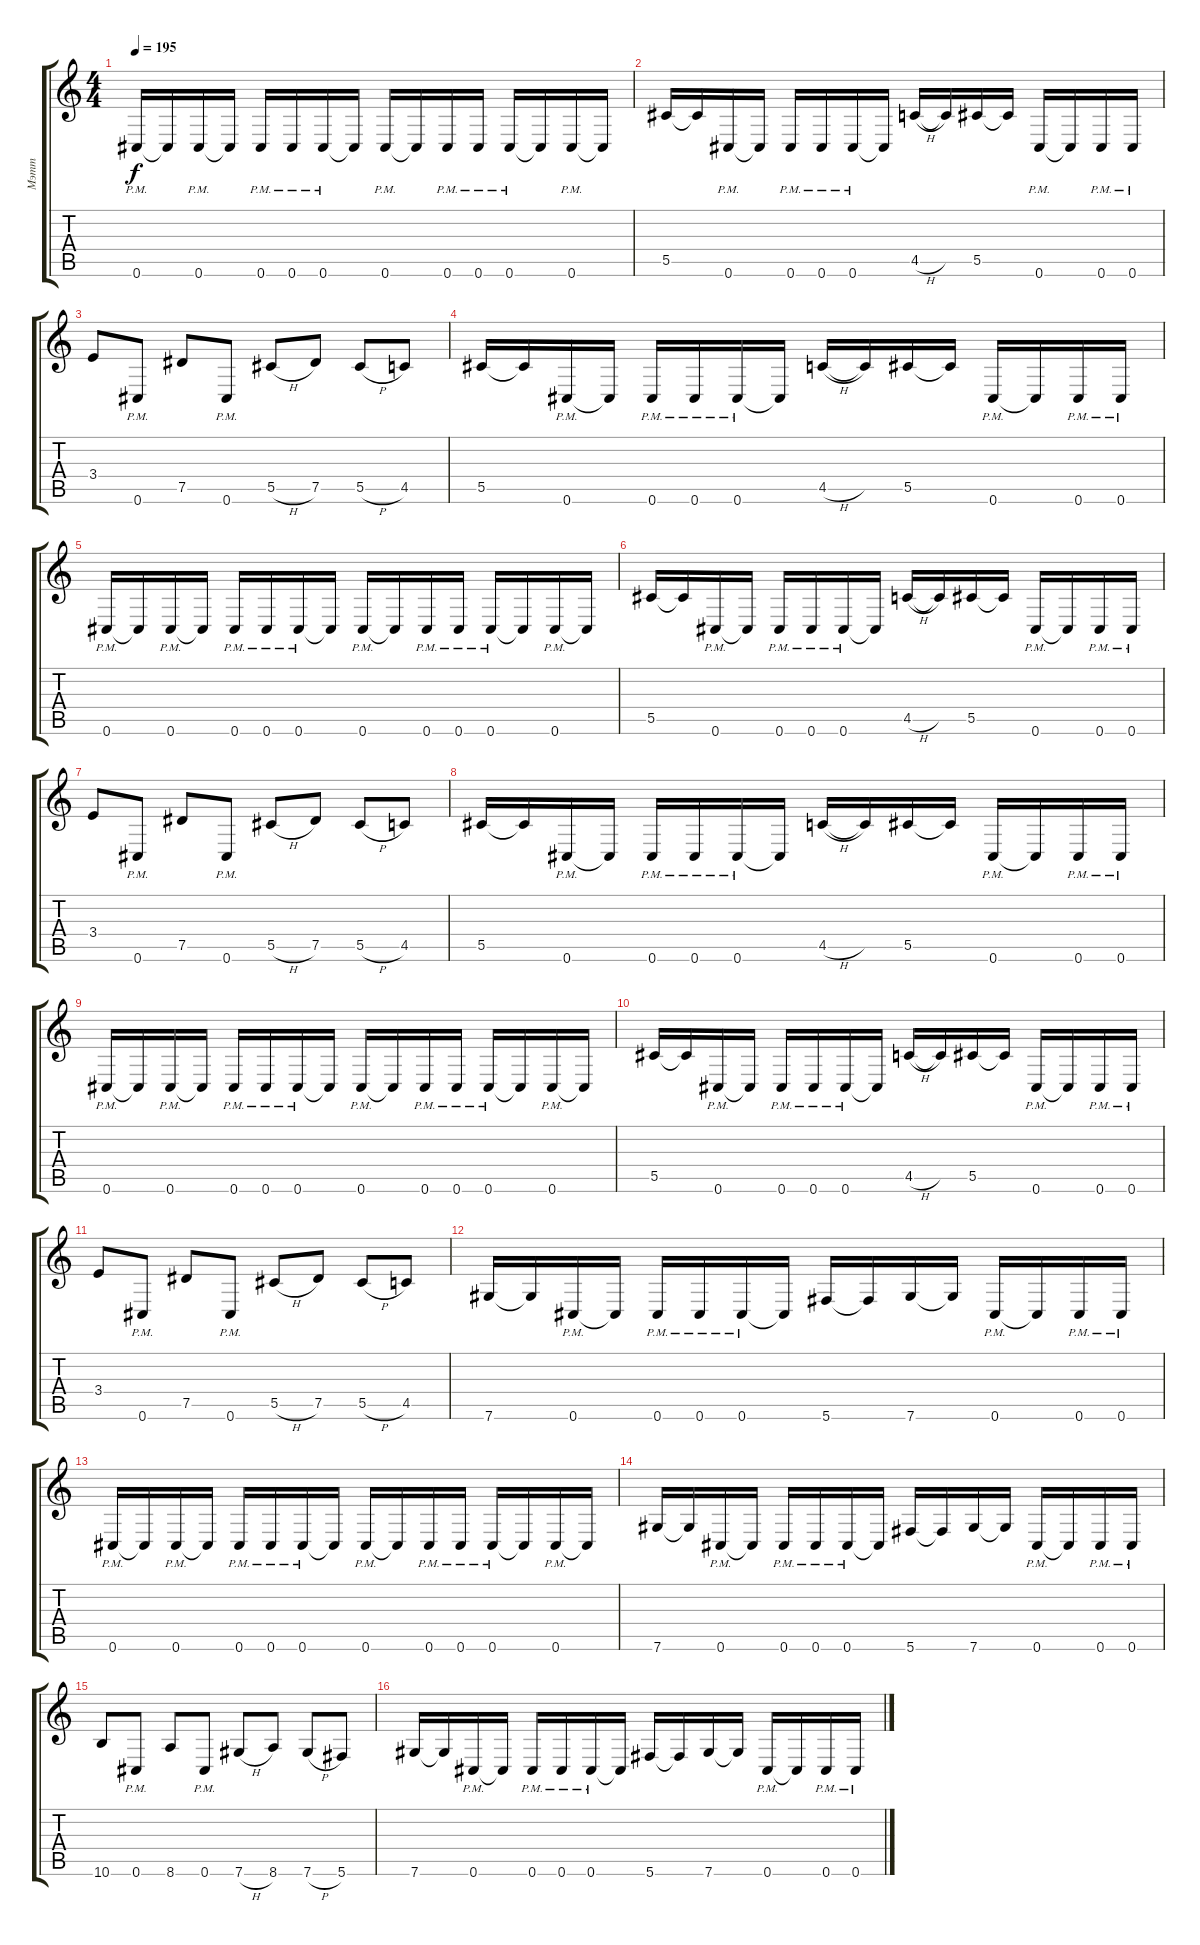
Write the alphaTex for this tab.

\track ("Мэтт" "Мэтт") {instrument distortionguitar}
\staff {score tabs}
\tuning (Eb4 Bb3 Gb3 Db3 Ab2 Db2) {hide}
\ts (4 4)
\tempo 195
\clef g2
\ks c
0.6{pm}.16{dy f} 0.6{t}.16 0.6{pm}.16 0.6{t}.16 0.6{pm}.16 0.6{pm}.16 0.6{pm}.16 0.6{t}.16 0.6{pm}.16 0.6{t}.16 0.6{pm}.16 0.6{pm}.16 0.6{pm}.16 0.6{t}.16 0.6{pm}.16 0.6{t}.16 |
5.5.16 5.5{t}.16 0.6{pm}.16 0.6{t}.16 0.6{pm}.16 0.6{pm}.16 0.6{pm}.16 0.6{t}.16 4.5{h}.16 4.5{t}.16 5.5.16 5.5{t}.16 0.6{pm}.16 0.6{t}.16 0.6{pm}.16 0.6{pm}.16 |
3.4.8 0.6{pm}.8 7.5.8 0.6{pm}.8 5.5{h}.8 7.5.8 5.5{h}.8 4.5.8 |
5.5.16 5.5{t}.16 0.6{pm}.16 0.6{t}.16 0.6{pm}.16 0.6{pm}.16 0.6{pm}.16 0.6{t}.16 4.5{h}.16 4.5{t}.16 5.5.16 5.5{t}.16 0.6{pm}.16 0.6{t}.16 0.6{pm}.16 0.6{pm}.16 |
0.6{pm}.16 0.6{t}.16 0.6{pm}.16 0.6{t}.16 0.6{pm}.16 0.6{pm}.16 0.6{pm}.16 0.6{t}.16 0.6{pm}.16 0.6{t}.16 0.6{pm}.16 0.6{pm}.16 0.6{pm}.16 0.6{t}.16 0.6{pm}.16 0.6{t}.16 |
5.5.16 5.5{t}.16 0.6{pm}.16 0.6{t}.16 0.6{pm}.16 0.6{pm}.16 0.6{pm}.16 0.6{t}.16 4.5{h}.16 4.5{t}.16 5.5.16 5.5{t}.16 0.6{pm}.16 0.6{t}.16 0.6{pm}.16 0.6{pm}.16 |
3.4.8 0.6{pm}.8 7.5.8 0.6{pm}.8 5.5{h}.8 7.5.8 5.5{h}.8 4.5.8 |
5.5.16 5.5{t}.16 0.6{pm}.16 0.6{t}.16 0.6{pm}.16 0.6{pm}.16 0.6{pm}.16 0.6{t}.16 4.5{h}.16 4.5{t}.16 5.5.16 5.5{t}.16 0.6{pm}.16 0.6{t}.16 0.6{pm}.16 0.6{pm}.16 |
0.6{pm}.16 0.6{t}.16 0.6{pm}.16 0.6{t}.16 0.6{pm}.16 0.6{pm}.16 0.6{pm}.16 0.6{t}.16 0.6{pm}.16 0.6{t}.16 0.6{pm}.16 0.6{pm}.16 0.6{pm}.16 0.6{t}.16 0.6{pm}.16 0.6{t}.16 |
5.5.16 5.5{t}.16 0.6{pm}.16 0.6{t}.16 0.6{pm}.16 0.6{pm}.16 0.6{pm}.16 0.6{t}.16 4.5{h}.16 4.5{t}.16 5.5.16 5.5{t}.16 0.6{pm}.16 0.6{t}.16 0.6{pm}.16 0.6{pm}.16 |
3.4.8 0.6{pm}.8 7.5.8 0.6{pm}.8 5.5{h}.8 7.5.8 5.5{h}.8 4.5.8 |
7.6.16 7.6{t}.16 0.6{pm}.16 0.6{t}.16 0.6{pm}.16 0.6{pm}.16 0.6{pm}.16 0.6{t}.16 5.6.16 5.6{t}.16 7.6.16 7.6{t}.16 0.6{pm}.16 0.6{t}.16 0.6{pm}.16 0.6{pm}.16 |
0.6{pm}.16 0.6{t}.16 0.6{pm}.16 0.6{t}.16 0.6{pm}.16 0.6{pm}.16 0.6{pm}.16 0.6{t}.16 0.6{pm}.16 0.6{t}.16 0.6{pm}.16 0.6{pm}.16 0.6{pm}.16 0.6{t}.16 0.6{pm}.16 0.6{t}.16 |
7.6.16 7.6{t}.16 0.6{pm}.16 0.6{t}.16 0.6{pm}.16 0.6{pm}.16 0.6{pm}.16 0.6{t}.16 5.6.16 5.6{t}.16 7.6.16 7.6{t}.16 0.6{pm}.16 0.6{t}.16 0.6{pm}.16 0.6{pm}.16 |
10.6.8 0.6{pm}.8 8.6.8 0.6{pm}.8 7.6{h}.8 8.6.8 7.6{h}.8 5.6.8 |
7.6.16 7.6{t}.16 0.6{pm}.16 0.6{t}.16 0.6{pm}.16 0.6{pm}.16 0.6{pm}.16 0.6{t}.16 5.6.16 5.6{t}.16 7.6.16 7.6{t}.16 0.6{pm}.16 0.6{t}.16 0.6{pm}.16 0.6{pm}.16
